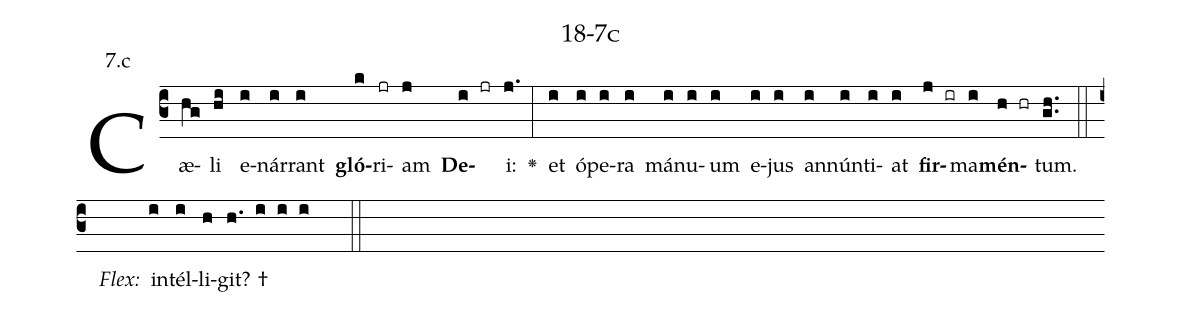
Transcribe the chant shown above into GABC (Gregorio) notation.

name: 18-7c;
annotation: 7.c;
%%
(c3)Cæ(hg)li(hi) e(i)nár(i)rant(i) <b>gló</b>(k)ri(jr)am(j) <b>De</b>(i jr)i:(j.) <v>\greheightstar</v>(:) et(i) ó(i)pe(i)ra(i) má(i)nu(i)um(i) e(i)jus(i) an(i)nún(i)ti(i)at(i) <b>fir</b>(j ir)ma(i)<b>mén</b>(h hr)tum.(gh..) (::)
<i>Flex:</i>()  in(i)tél(i)li(h)git? †(h. i i i  ::)

%E(i) u(i) o(j) u(i) a(h) e.(gh..) (::)
